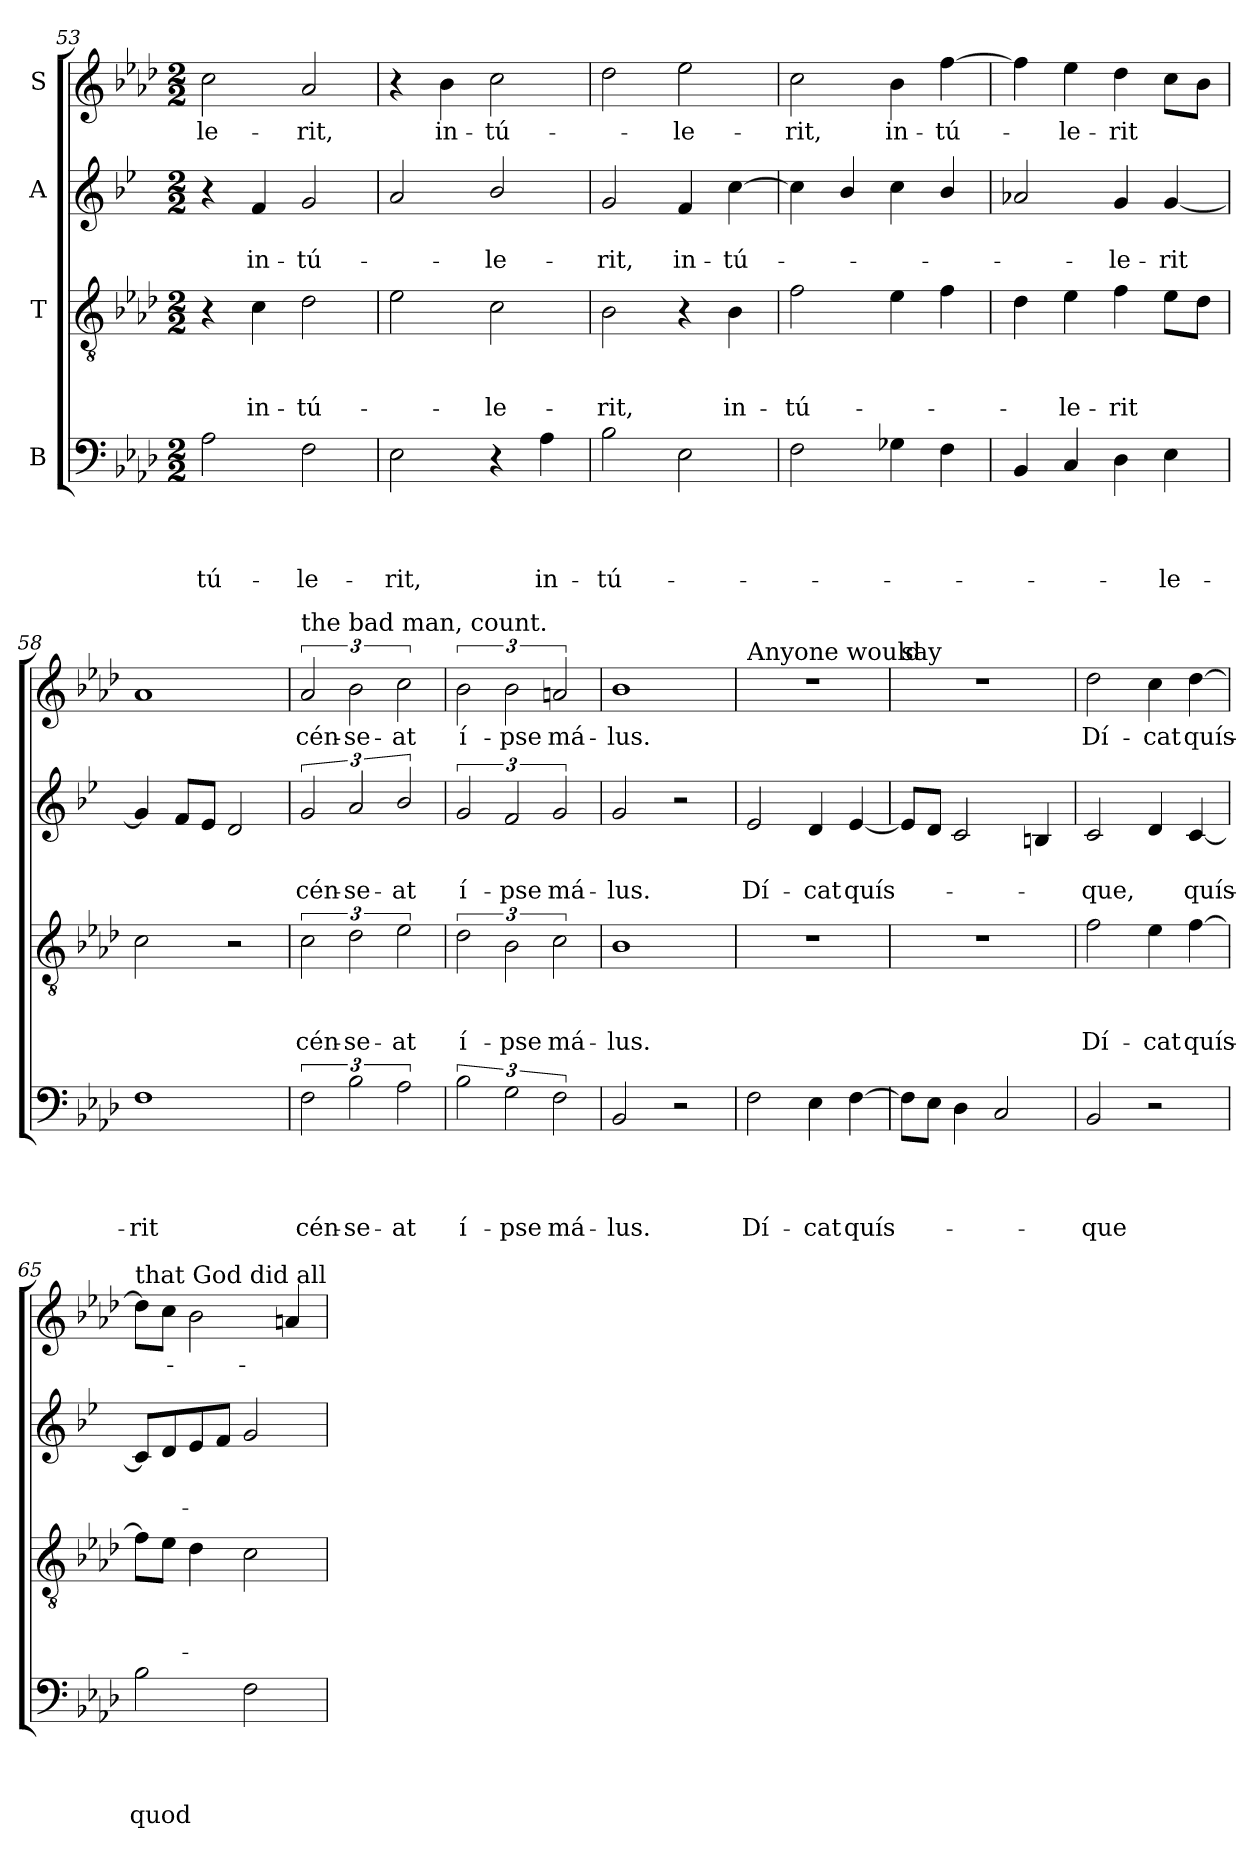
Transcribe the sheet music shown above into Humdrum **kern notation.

**kern	**text	**text	**text	**text	**kern	**text	**text	**text	**kern	**text	**text	**kern	**text
*part4	*part4	*part4	*part4	*part4	*part3	*part3	*part3	*part3	*part2	*part2	*part2	*part1	*part1
*staff4	*staff4	*staff4	*staff4	*staff4	*staff3	*staff3	*staff3	*staff3	*staff2	*staff2	*staff2	*staff1	*staff1
*I"B	*	*	*	*	*I"T	*	*	*	*I"A	*	*	*I"S	*
!!LO:LB:g=z
*clefF4	*	*	*	*	*clefGv2	*	*	*	*clefG2	*	*	*clefG2	*
*	*	*	*	*	*	*	*	*	*ITrd1c2	*	*	*	*
*k[b-e-a-d-]	*	*	*	*	*k[b-e-a-d-]	*	*	*	*k[b-e-a-d-]	*	*	*k[b-e-a-d-]	*
*A-:	*	*	*	*	*A-:	*	*	*	*A-:	*	*	*A-:	*
*M2/2	*	*	*	*	*M2/2	*	*	*	*M2/2	*	*	*M2/2	*
=53	=53	=53	=53	=53	=53	=53	=53	=53	=53	=53	=53	=53	=53
!	!	!	!	!LO:LY:b	!	!	!	!	!	!	!	!	!LO:LY:b
2A-\	.	.	.	-tú-	4r	.	.	.	4r	.	.	2cc\	-le-
!	!	!	!	!	!	!	!	!LO:LY:b	!	!	!LO:LY:b	!	!
.	.	.	.	.	4c\	.	.	in-	4e-/	.	in-	.	.
!	!	!	!	!LO:LY:b	!	!	!	!LO:LY:b	!	!	!LO:LY:b	!	!LO:LY:b
2F\	.	.	.	-le-	2d-\	.	.	-tú-	2f/	.	-tú-	2a-/	-rit,
=54	=54	=54	=54	=54	=54	=54	=54	=54	=54	=54	=54	=54	=54
!	!	!	!	!LO:LY:b	!	!	!	!	!	!	!	!	!
2E-\	.	.	.	-rit,	2e-\	.	.	.	2g/	.	.	4r	.
!	!	!	!	!	!	!	!	!	!	!	!	!	!LO:LY:b
.	.	.	.	.	.	.	.	.	.	.	.	4b-\	in-
!	!	!	!	!	!	!	!	!LO:LY:b	!	!	!LO:LY:b	!	!LO:LY:b
4r	.	.	.	.	2c\	.	.	-le-	2a-/	.	-le-	2cc\	-tú-
!	!	!	!	!LO:LY:b	!	!	!	!	!	!	!	!	!
4A-\	.	.	.	in-	.	.	.	.	.	.	.	.	.
=55	=55	=55	=55	=55	=55	=55	=55	=55	=55	=55	=55	=55	=55
!	!	!	!	!LO:LY:b	!	!	!	!LO:LY:b	!	!	!LO:LY:b	!	!
2B-\	.	.	.	-tú-	2B-\	.	.	-rit,	2f/	.	-rit,	2dd-\	.
!	!	!	!	!	!	!	!	!	!	!	!LO:LY:b	!	!LO:LY:b
2E-\	.	.	.	.	4r	.	.	.	4e-/	.	in-	2ee-\	-le-
!	!	!	!	!	!	!	!	!LO:LY:b	!	!	!LO:LY:b	!	!
.	.	.	.	.	4B-\	.	.	in-	[4b-\	.	-tú-	.	.
=56	=56	=56	=56	=56	=56	=56	=56	=56	=56	=56	=56	=56	=56
!	!	!	!	!	!	!	!	!LO:LY:b	!	!	!	!	!LO:LY:b
2F\	.	.	.	.	2f\	.	.	-tú-	4b-\]	.	.	2cc\	-rit,
.	.	.	.	.	.	.	.	.	4a-/	.	.	.	.
!	!	!	!	!	!	!	!	!	!	!	!	!	!LO:LY:b
4G-\	.	.	.	.	4e-\	.	.	.	4b-\	.	.	4b-\	in-
!	!	!	!	!	!	!	!	!	!	!	!	!	!LO:LY:b
4F\	.	.	.	.	4f\	.	.	.	4a-/	.	.	[4ff\	-tú-
=57	=57	=57	=57	=57	=57	=57	=57	=57	=57	=57	=57	=57	=57
4BB-/	.	.	.	.	4d-\	.	.	.	2g-/	.	.	4ff\]	.
!	!	!	!	!	!	!	!	!LO:LY:b	!	!	!	!	!LO:LY:b
4C/	.	.	.	.	4e-\	.	.	-le-	.	.	.	4ee-\	-le-
!	!	!	!	!	!	!	!	!LO:LY:b	!	!	!LO:LY:b	!	!LO:LY:b
4D-\	.	.	.	.	4f\	.	.	-rit	4f/	.	-le-	4dd-\	-rit
!	!	!	!	!LO:LY:b	!	!	!	!	!	!	!LO:LY:b	!	!
4E-\	.	.	.	-le-	8e-\L	.	.	.	[4f/	.	-rit	8cc\L	.
.	.	.	.	.	8d-\J	.	.	.	.	.	.	8b-\J	.
=58	=58	=58	=58	=58	=58	=58	=58	=58	=58	=58	=58	=58	=58
!	!	!	!	!LO:LY:b	!	!	!	!	!	!	!	!	!
1F	.	.	.	-rit	2c\	.	.	.	4f/]	.	.	1a-	.
.	.	.	.	.	.	.	.	.	8e-/L	.	.	.	.
.	.	.	.	.	.	.	.	.	8d-/J	.	.	.	.
.	.	.	.	.	2r	.	.	.	2c/	.	.	.	.
!!LO:PB:g=z
=59	=59	=59	=59	=59	=59	=59	=59	=59	=59	=59	=59	=59	=59
!	!	!	!	!	!	!	!	!	!	!	!	!LO:TX:a:t=the bad man, count.	!
!	!	!	!	!LO:LY:b	!	!	!	!LO:LY:b	!	!	!LO:LY:b	!	!LO:LY:b
3F\	.	.	.	cén-	3c\	.	.	cén-	3f/	.	cén-	3a-/	cén-
!	!	!	!	!LO:LY:b	!	!	!	!LO:LY:b	!	!	!LO:LY:b	!	!LO:LY:b
3B-\	.	.	.	-se-	3d-\	.	.	-se-	3g/	.	-se-	3b-\	-se-
!	!	!	!	!LO:LY:b	!	!	!	!LO:LY:b	!	!	!LO:LY:b	!	!LO:LY:b
3A-\	.	.	.	-at	3e-\	.	.	-at	3a-/	.	-at	3cc\	-at
=60	=60	=60	=60	=60	=60	=60	=60	=60	=60	=60	=60	=60	=60
!	!	!	!	!LO:LY:b	!	!	!	!LO:LY:b	!	!	!LO:LY:b	!	!LO:LY:b
3B-\	.	.	.	í-	3d-\	.	.	í-	3f/	.	í-	3b-\	í-
!	!	!	!	!LO:LY:b	!	!	!	!LO:LY:b	!	!	!LO:LY:b	!	!LO:LY:b
3G\	.	.	.	-pse	3B-\	.	.	-pse	3e-/	.	-pse	3b-\	-pse
!	!	!	!	!LO:LY:b	!	!	!	!LO:LY:b	!	!	!LO:LY:b	!	!LO:LY:b
3F\	.	.	.	má-	3c\	.	.	má-	3f/	.	má-	3a/	má-
=61	=61	=61	=61	=61	=61	=61	=61	=61	=61	=61	=61	=61	=61
!	!	!	!	!LO:LY:b	!	!	!	!LO:LY:b	!	!	!LO:LY:b	!	!LO:LY:b
2BB-/	.	.	.	-lus.	1B-	.	.	-lus.	2f/	.	-lus.	1b-	-lus.
2r	.	.	.	.	.	.	.	.	2r	.	.	.	.
=62	=62	=62	=62	=62	=62	=62	=62	=62	=62	=62	=62	=62	=62
!	!	!	!	!	!	!	!	!	!	!	!	!LO:TX:a:t=Anyone would	!
!	!	!	!	!LO:LY:b	!	!	!	!	!	!	!LO:LY:b	!	!
2F\	.	.	.	Dí-	1r	.	.	.	2d-/	.	Dí-	1r	.
!	!	!	!	!LO:LY:b	!	!	!	!	!	!	!LO:LY:b	!	!
4E-\	.	.	.	-cat	.	.	.	.	4c/	.	-cat	.	.
!	!	!	!	!LO:LY:b	!	!	!	!	!	!	!LO:LY:b	!	!
[4F\	.	.	.	quís-	.	.	.	.	[4d-/	.	quís-	.	.
=63	=63	=63	=63	=63	=63	=63	=63	=63	=63	=63	=63	=63	=63
!	!	!	!	!	!	!	!	!	!	!	!	!LO:TX:a:t=say	!
8F\L]	.	.	.	.	1r	.	.	.	8d-/L]	.	.	1r	.
8E-\J	.	.	.	.	.	.	.	.	8c/J	.	.	.	.
4D-\	.	.	.	.	.	.	.	.	2B-/	.	.	.	.
2C/	.	.	.	.	.	.	.	.	.	.	.	.	.
.	.	.	.	.	.	.	.	.	4A/	.	.	.	.
=64	=64	=64	=64	=64	=64	=64	=64	=64	=64	=64	=64	=64	=64
!	!	!	!	!LO:LY:b	!	!	!	!LO:LY:b	!	!	!LO:LY:b	!	!LO:LY:b
2BB-/	.	.	.	-que	2f\	.	.	Dí-	2B-/	.	-que,	2dd-\	Dí-
!	!	!	!	!	!	!	!	!LO:LY:b	!	!	!	!	!LO:LY:b
2r	.	.	.	.	4e-\	.	.	-cat	4c/	.	.	4cc\	-cat
!	!	!	!	!	!	!	!	!LO:LY:b	!	!	!LO:LY:b	!	!LO:LY:b
.	.	.	.	.	[4f\	.	.	quís-	[4B-/	.	quís-	[4dd-\	quís-
!!LO:LB:g=z
=65	=65	=65	=65	=65	=65	=65	=65	=65	=65	=65	=65	=65	=65
!	!	!	!	!	!	!	!	!	!	!	!	!LO:TX:a:t=that God did all	!
!	!	!	!	!LO:LY:b	!	!	!	!	!	!	!	!	!
2B-\	.	.	.	quod	8f\L]	.	.	.	8B-/L]	.	.	8dd-\L]	.
.	.	.	.	.	8e-\J	.	.	.	8c/	.	.	8cc\J	.
.	.	.	.	.	4d-\	.	.	.	8d-/	.	.	2b-\	.
.	.	.	.	.	.	.	.	.	8e-/J	.	.	.	.
2F\	.	.	.	.	2c\	.	.	.	2f/	.	.	.	.
.	.	.	.	.	.	.	.	.	.	.	.	4a/	.
=	=	=	=	=	=	=	=	=	=	=	=	=	=
*-	*-	*-	*-	*-	*-	*-	*-	*-	*-	*-	*-	*-	*-
